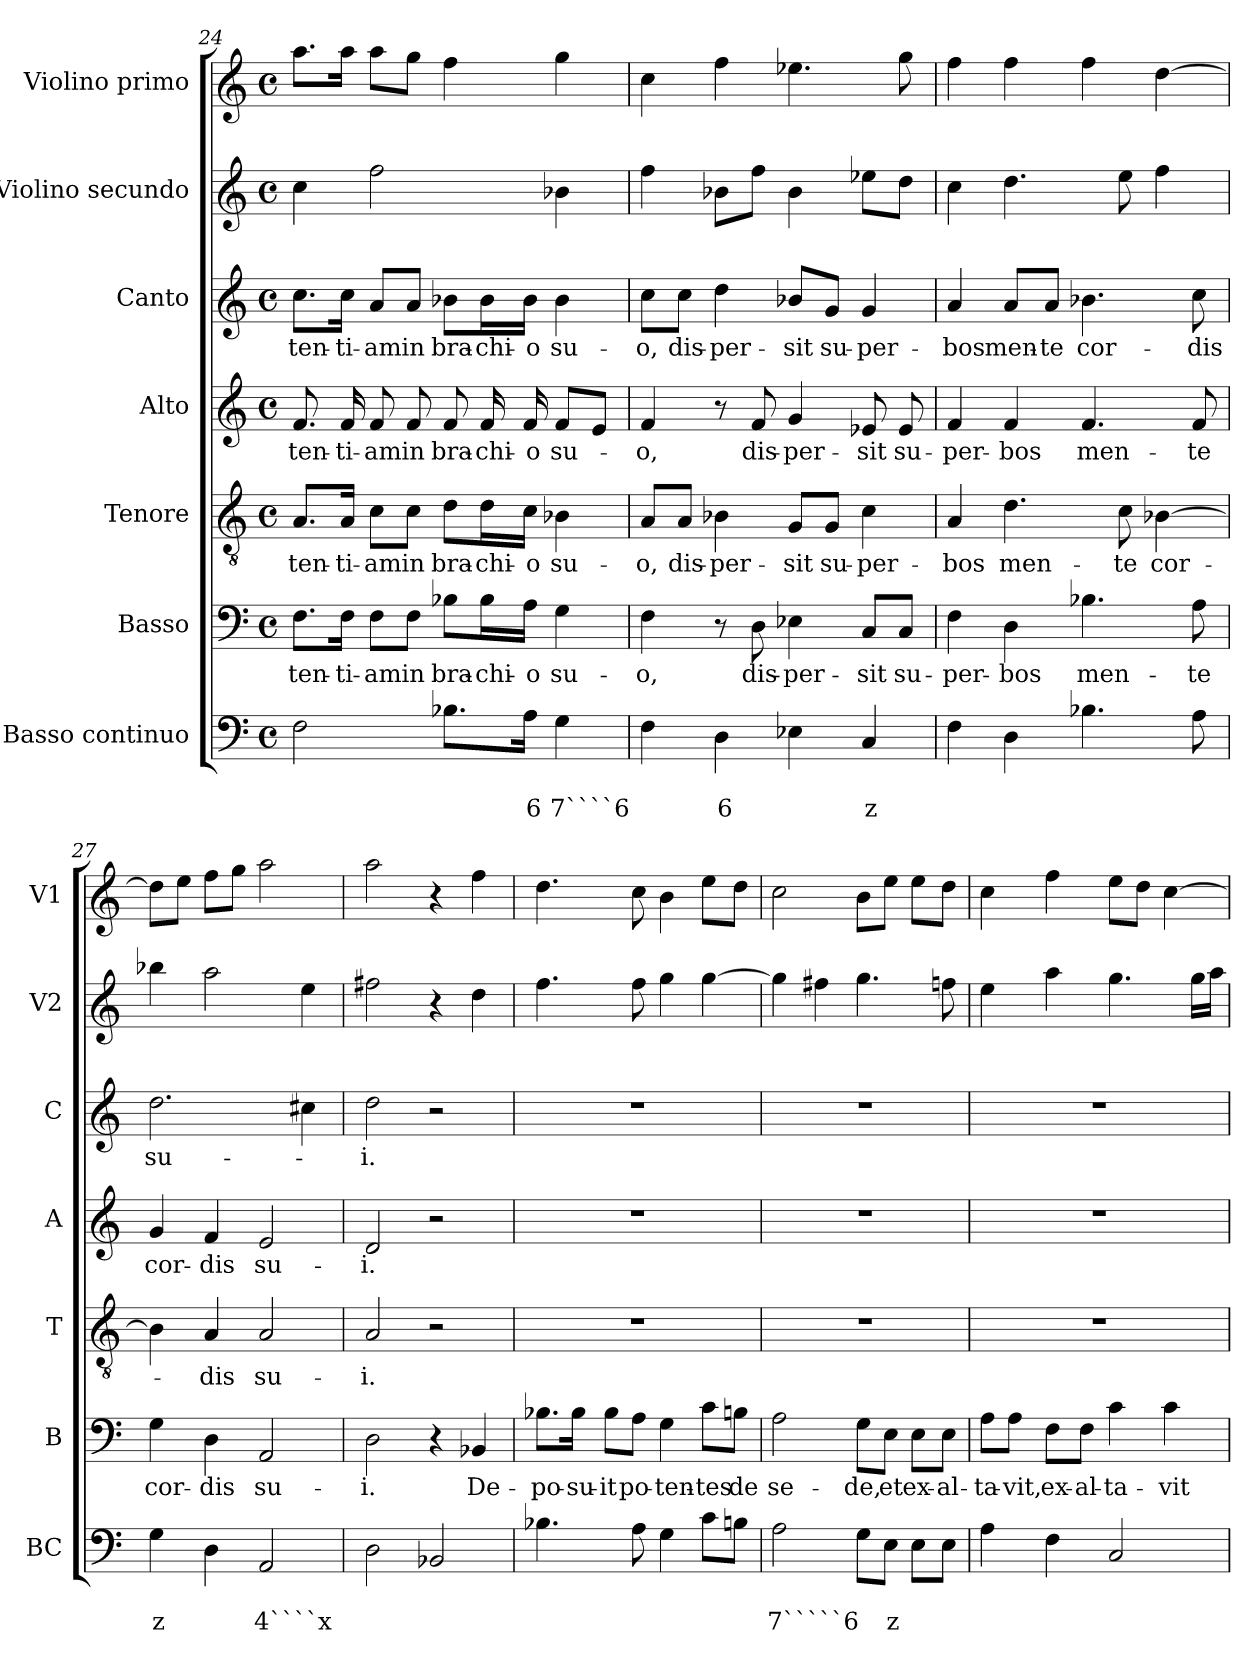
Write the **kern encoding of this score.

**kern	**text	**text	**kern	**text	**kern	**text	**kern	**text	**kern	**text	**kern	**kern
*part7	*part7	*part7	*part6	*part6	*part5	*part5	*part4	*part4	*part3	*part3	*part2	*part1
*staff7	*staff7	*staff7	*staff6	*staff6	*staff5	*staff5	*staff4	*staff4	*staff3	*staff3	*staff2	*staff1
*I"Basso continuo	*	*	*I"Basso	*	*I"Tenore	*	*I"Alto	*	*I"Canto	*	*I"Violino secundo	*I"Violino primo
*I'BC	*	*	*I'B	*	*I'T	*	*I'A	*	*I'C	*	*I'V2	*I'V1
*clefF4	*	*	*clefF4	*	*clefGv2	*	*clefG2	*	*clefG2	*	*clefG2	*clefG2
*k[]	*	*	*k[]	*	*k[]	*	*k[]	*	*k[]	*	*k[]	*k[]
*C:	*	*	*C:	*	*C:	*	*C:	*	*C:	*	*C:	*C:
*M4/4	*	*	*M4/4	*	*M4/4	*	*M4/4	*	*M4/4	*	*M4/4	*M4/4
*met(c)	*	*	*met(c)	*	*met(c)	*	*met(c)	*	*met(c)	*	*met(c)	*met(c)
=24	=24	=24	=24	=24	=24	=24	=24	=24	=24	=24	=24	=24
!	!	!	!	!LO:LY:b	!	!LO:LY:b	!	!LO:LY:b	!	!LO:LY:b	!	!
2F\	.	.	8.F\L	-ten-	8.A/L	-ten-	8.f/	-ten-	8.cc\L	-ten-	4cc\	8.aa\L
!	!	!	!	!LO:LY:b	!	!LO:LY:b	!	!LO:LY:b	!	!LO:LY:b	!	!
.	.	.	16F\Jk	-ti-	16A/Jk	-ti-	16f/	-ti-	16cc\Jk	-ti-	.	16aa\Jk
!	!	!	!	!LO:LY:b	!	!LO:LY:b	!	!LO:LY:b	!	!LO:LY:b	!	!
.	.	.	8F\L	-am	8c\L	-am	8f/	-am	8a/L	-am	2ff\	8aa\L
!	!	!	!	!LO:LY:b	!	!LO:LY:b	!	!LO:LY:b	!	!LO:LY:b	!	!
.	.	.	8F\J	in	8c\J	in	8f/	in	8a/J	in	.	8gg\J
!	!	!	!	!LO:LY:b	!	!LO:LY:b	!	!LO:LY:b	!	!LO:LY:b	!	!
8.B-X\L	.	.	8B-X\L	bra-	8d\L	bra-	8f/	bra-	8b-X\L	bra-	.	4ff\
!	!	!	!	!LO:LY:b	!	!LO:LY:b	!	!LO:LY:b	!	!LO:LY:b	!	!
.	.	.	16B-\L	-chi-	16d\L	-chi-	16f/	-chi-	16b-\L	-chi-	.	.
!	!	!LO:LY:b	!	!LO:LY:b	!	!LO:LY:b	!	!LO:LY:b	!	!LO:LY:b	!	!
16A\Jk	.	6	16A\JJ	-o	16c\JJ	-o	16f/	-o	16b-\JJ	-o	.	.
!	!	!LO:LY:b	!	!LO:LY:b	!	!LO:LY:b	!	!LO:LY:b	!	!LO:LY:b	!	!
4G\	.	7````6	4G\	su-	4B-X\	su-	8f/L	su-	4b-\	su-	4b-X\	4gg\
.	.	.	.	.	.	.	8e/J	.	.	.	.	.
=25	=25	=25	=25	=25	=25	=25	=25	=25	=25	=25	=25	=25
!	!	!	!	!LO:LY:b	!	!LO:LY:b	!	!LO:LY:b	!	!LO:LY:b	!	!
4F\	.	.	4F\	-o,	8A/L	-o,	4f/	-o,	8cc\L	-o,	4ff\	4cc\
!	!	!	!	!	!	!LO:LY:b	!	!	!	!LO:LY:b	!	!
.	.	.	.	.	8A/J	dis-	.	.	8cc\J	dis-	.	.
!	!	!LO:LY:b	!	!	!	!LO:LY:b	!	!	!	!LO:LY:b	!	!
4D\	.	6	8r	.	4B-X\	-per-	8r	.	4dd\	-per-	8b-X\L	4ff\
!	!	!	!	!LO:LY:b	!	!	!	!LO:LY:b	!	!	!	!
.	.	.	8D\	dis-	.	.	8f/	dis-	.	.	8ff\J	.
!	!	!	!	!LO:LY:b	!	!LO:LY:b	!	!LO:LY:b	!	!LO:LY:b	!	!
4E-X\	.	.	4E-X\	-per-	8G/L	-sit	4g/	-per-	8b-X/L	-sit	4b-\	4.ee-X\
!	!	!	!	!	!	!LO:LY:b	!	!	!	!LO:LY:b	!	!
.	.	.	.	.	8G/J	su-	.	.	8g/J	su-	.	.
!	!	!LO:LY:b	!	!LO:LY:b	!	!LO:LY:b	!	!LO:LY:b	!	!LO:LY:b	!	!
4C/	.	z	8C/L	-sit	4c\	-per-	8e-X/	-sit	4g/	-per-	8ee-X\L	.
!	!	!	!	!LO:LY:b	!	!	!	!LO:LY:b	!	!	!	!
.	.	.	8C/J	su-	.	.	8e-/	su-	.	.	8dd\J	8gg\
=26	=26	=26	=26	=26	=26	=26	=26	=26	=26	=26	=26	=26
!	!	!	!	!LO:LY:b	!	!LO:LY:b	!	!LO:LY:b	!	!LO:LY:b	!	!
4F\	.	.	4F\	-per-	4A/	-bos	4f/	-per-	4a/	-bos	4cc\	4ff\
!	!	!	!	!LO:LY:b	!	!LO:LY:b	!	!LO:LY:b	!	!LO:LY:b	!	!
4D\	.	.	4D\	-bos	4.d\	men-	4f/	-bos	8a/L	men-	4.dd\	4ff\
!	!	!	!	!	!	!	!	!	!	!LO:LY:b	!	!
.	.	.	.	.	.	.	.	.	8a/J	-te	.	.
!	!	!	!	!LO:LY:b	!	!	!	!LO:LY:b	!	!LO:LY:b	!	!
4.B-X\	.	.	4.B-X\	men-	.	.	4.f/	men-	4.b-X\	cor-	.	4ff\
!	!	!	!	!	!	!LO:LY:b	!	!	!	!	!	!
.	.	.	.	.	8c\	-te	.	.	.	.	8ee\	.
!	!	!	!	!	!	!LO:LY:b	!	!	!	!	!	!
.	.	.	.	.	[4B-X\	cor-	.	.	.	.	4ff\	[4dd\
!	!	!	!	!LO:LY:b	!	!	!	!LO:LY:b	!	!LO:LY:b	!	!
8A\	.	.	8A\	-te	.	.	8f/	-te	8cc\	-dis	.	.
!!LO:LB:g=z
=27	=27	=27	=27	=27	=27	=27	=27	=27	=27	=27	=27	=27
!	!	!LO:LY:b	!	!LO:LY:b	!	!	!	!LO:LY:b	!	!LO:LY:b	!	!
4G\	.	z	4G\	cor-	4B-\]	.	4g/	cor-	2.dd\	su-	4bb-X\	8dd\L]
.	.	.	.	.	.	.	.	.	.	.	.	8ee\J
!	!	!	!	!LO:LY:b	!	!LO:LY:b	!	!LO:LY:b	!	!	!	!
4D\	.	.	4D\	-dis	4A/	-dis	4f/	-dis	.	.	2aa\	8ff\L
.	.	.	.	.	.	.	.	.	.	.	.	8gg\J
!	!	!LO:LY:b	!	!LO:LY:b	!	!LO:LY:b	!	!LO:LY:b	!	!	!	!
2AA/	.	4````x	2AA/	su-	2A/	su-	2e/	su-	.	.	.	2aa\
.	.	.	.	.	.	.	.	.	4cc#X\	.	4ee\	.
=28	=28	=28	=28	=28	=28	=28	=28	=28	=28	=28	=28	=28
!	!	!	!	!LO:LY:b	!	!LO:LY:b	!	!LO:LY:b	!	!LO:LY:b	!	!
2D\	.	.	2D\	-i.	2A/	-i.	2d/	-i.	2dd\	-i.	2ff#X\	2aa\
2BB-X/	.	.	4r	.	2r	.	2r	.	2r	.	4r	4r
!	!	!	!	!LO:LY:b	!	!	!	!	!	!	!	!
.	.	.	4BB-X/	De-	.	.	.	.	.	.	4dd\	4ff\
=29	=29	=29	=29	=29	=29	=29	=29	=29	=29	=29	=29	=29
!	!	!	!	!LO:LY:b	!	!	!	!	!	!	!	!
4.B-X\	.	.	8.B-X\L	-po-	1r	.	1r	.	1r	.	4.ff\	4.dd\
!	!	!	!	!LO:LY:b	!	!	!	!	!	!	!	!
.	.	.	16B-\Jk	-su-	.	.	.	.	.	.	.	.
!	!	!	!	!LO:LY:b	!	!	!	!	!	!	!	!
.	.	.	8B-\L	-it	.	.	.	.	.	.	.	.
!	!	!	!	!LO:LY:b	!	!	!	!	!	!	!	!
8A\	.	.	8A\J	po-	.	.	.	.	.	.	8ff\	8cc\
!	!	!	!	!LO:LY:b	!	!	!	!	!	!	!	!
4G\	.	.	4G\	-ten-	.	.	.	.	.	.	4gg\	4b\
!	!	!	!	!LO:LY:b	!	!	!	!	!	!	!	!
8c\L	.	.	8c\L	-tes	.	.	.	.	.	.	[4gg\	8ee\L
!	!	!	!	!LO:LY:b	!	!	!	!	!	!	!	!
8Bn\J	.	.	8Bn\J	de	.	.	.	.	.	.	.	8dd\J
=30	=30	=30	=30	=30	=30	=30	=30	=30	=30	=30	=30	=30
!	!	!LO:LY:b	!	!LO:LY:b	!	!	!	!	!	!	!	!
2A\	.	7`````6	2A\	se-	1r	.	1r	.	1r	.	4gg\]	2cc\
.	.	.	.	.	.	.	.	.	.	.	4ff#X\	.
!	!	!	!	!LO:LY:b	!	!	!	!	!	!	!	!
8G\L	.	.	8G\L	-de,	.	.	.	.	.	.	4.gg\	8b\L
!	!	!LO:LY:b	!	!LO:LY:b	!	!	!	!	!	!	!	!
8E\J	.	z	8E\J	et	.	.	.	.	.	.	.	8ee\J
!	!	!	!	!LO:LY:b	!	!	!	!	!	!	!	!
8E\L	.	.	8E\L	ex-	.	.	.	.	.	.	.	8ee\L
!	!	!	!	!LO:LY:b	!	!	!	!	!	!	!	!
8E\J	.	.	8E\J	-al-	.	.	.	.	.	.	8ffn\	8dd\J
=31	=31	=31	=31	=31	=31	=31	=31	=31	=31	=31	=31	=31
!	!	!	!	!LO:LY:b	!	!	!	!	!	!	!	!
4A\	.	.	8A\L	-ta-	1r	.	1r	.	1r	.	4ee\	4cc\
!	!	!	!	!LO:LY:b	!	!	!	!	!	!	!	!
.	.	.	8A\J	-vit,	.	.	.	.	.	.	.	.
!	!	!	!	!LO:LY:b	!	!	!	!	!	!	!	!
4F\	.	.	8F\L	ex-	.	.	.	.	.	.	4aa\	4ff\
!	!	!	!	!LO:LY:b	!	!	!	!	!	!	!	!
.	.	.	8F\J	-al-	.	.	.	.	.	.	.	.
!	!	!	!	!LO:LY:b	!	!	!	!	!	!	!	!
2C/	.	.	4c\	-ta-	.	.	.	.	.	.	4.gg\	8ee\L
.	.	.	.	.	.	.	.	.	.	.	.	8dd\J
!	!	!	!	!LO:LY:b	!	!	!	!	!	!	!	!
.	.	.	4c\	-vit	.	.	.	.	.	.	.	[4cc\
.	.	.	.	.	.	.	.	.	.	.	16gg\LL	.
.	.	.	.	.	.	.	.	.	.	.	16aa\JJ	.
=	=	=	=	=	=	=	=	=	=	=	=	=
*-	*-	*-	*-	*-	*-	*-	*-	*-	*-	*-	*-	*-
